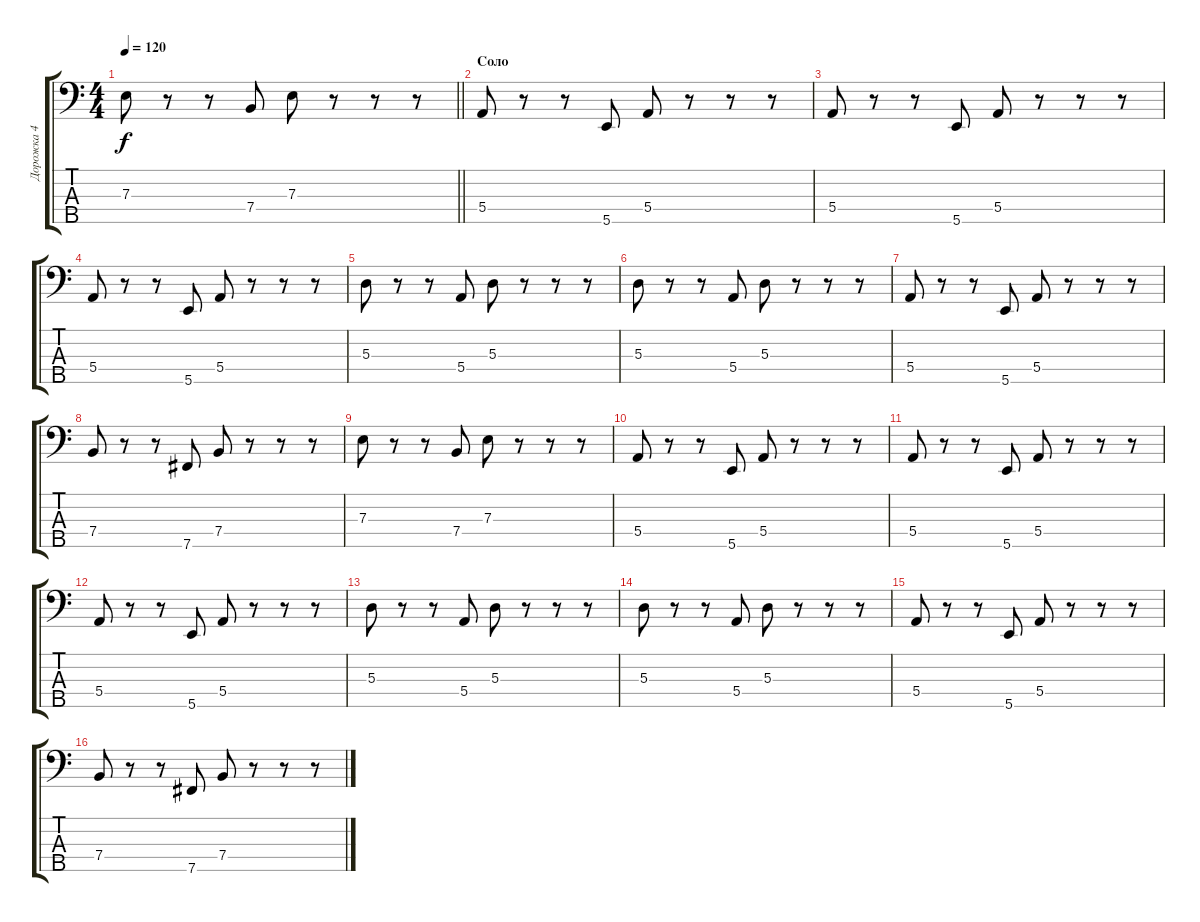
\track ("Дорожка 4" "Дорожка 4") {instrument electricbassfinger}
\staff {score tabs}
\tuning (G2 D2 A1 E1 B0) {hide}
\ts (4 4)
\tempo 120
\clef f4
\barLineRight lightlight
\ks c
7.3.8{dy f} r.8 r.8 7.4.8 7.3.8 r.8 r.8 r.8 |
\section ("" "Соло")
5.4.8 r.8 r.8 5.5.8 5.4.8 r.8 r.8 r.8 |
5.4.8 r.8 r.8 5.5.8 5.4.8 r.8 r.8 r.8 |
5.4.8 r.8 r.8 5.5.8 5.4.8 r.8 r.8 r.8 |
5.3.8 r.8 r.8 5.4.8 5.3.8 r.8 r.8 r.8 |
5.3.8 r.8 r.8 5.4.8 5.3.8 r.8 r.8 r.8 |
5.4.8 r.8 r.8 5.5.8 5.4.8 r.8 r.8 r.8 |
7.4.8 r.8 r.8 7.5.8 7.4.8 r.8 r.8 r.8 |
7.3.8 r.8 r.8 7.4.8 7.3.8 r.8 r.8 r.8 |
5.4.8 r.8 r.8 5.5.8 5.4.8 r.8 r.8 r.8 |
5.4.8 r.8 r.8 5.5.8 5.4.8 r.8 r.8 r.8 |
5.4.8 r.8 r.8 5.5.8 5.4.8 r.8 r.8 r.8 |
5.3.8 r.8 r.8 5.4.8 5.3.8 r.8 r.8 r.8 |
5.3.8 r.8 r.8 5.4.8 5.3.8 r.8 r.8 r.8 |
5.4.8 r.8 r.8 5.5.8 5.4.8 r.8 r.8 r.8 |
7.4.8 r.8 r.8 7.5.8 7.4.8 r.8 r.8 r.8
